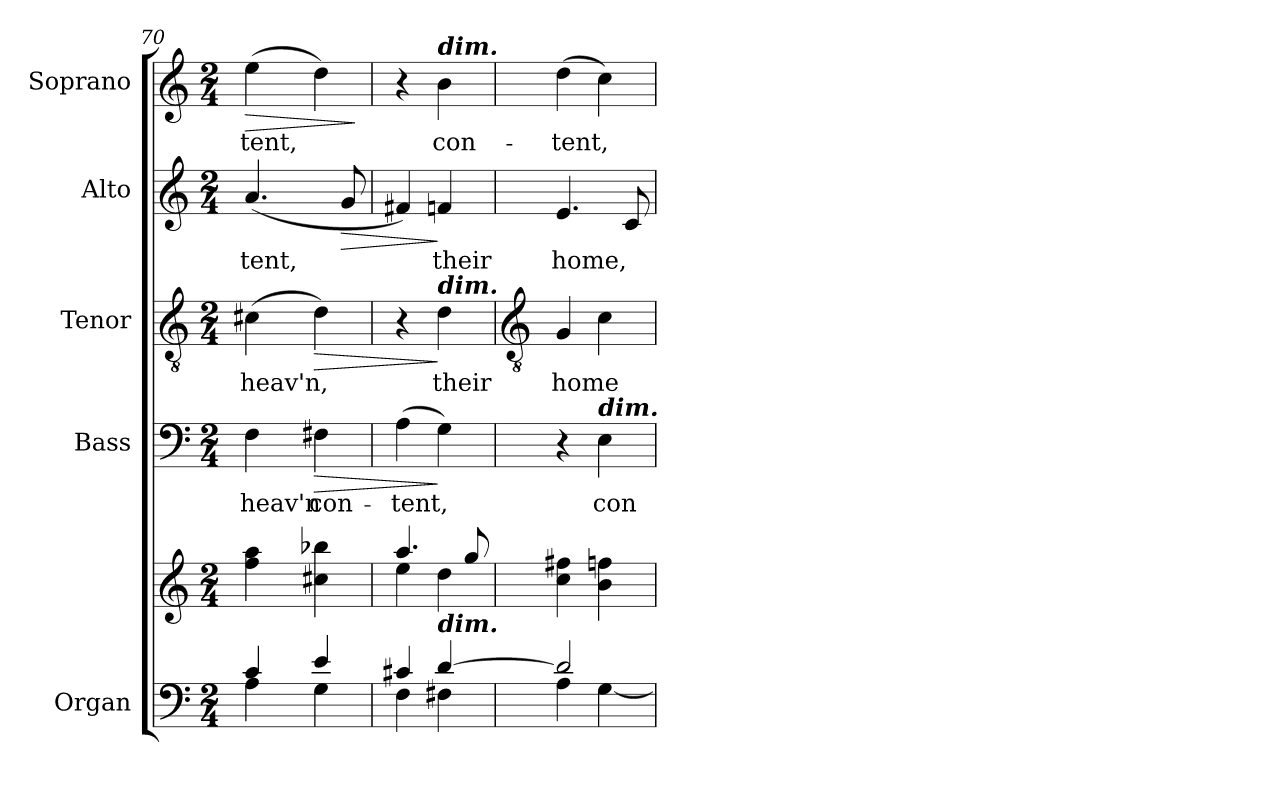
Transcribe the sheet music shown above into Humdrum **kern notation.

**kern	**kern	**kern	**text	**dynam	**kern	**text	**dynam	**kern	**text	**dynam	**kern	**text	**dynam
*part5	*part5	*part4	*part4	*part4	*part3	*part3	*part3	*part2	*part2	*part2	*part1	*part1	*part1
*staff6	*staff5	*staff4	*staff4	*staff4	*staff3	*staff3	*staff3	*staff2	*staff2	*staff2	*staff1	*staff1	*staff1
*I"Organ	*	*I"Bass	*	*	*I"Tenor	*	*	*I"Alto	*	*	*I"Soprano	*	*
*	*	*I'B	*	*	*I'T	*	*	*I'A	*	*	*I'S	*	*
*clefF4	*clefG2	*clefF4	*	*	*clefGv2	*	*	*clefG2	*	*	*clefG2	*	*
*k[]	*k[]	*k[]	*	*	*k[]	*	*	*k[]	*	*	*k[]	*	*
*C:	*C:	*C:	*	*	*C:	*	*	*C:	*	*	*C:	*	*
*M2/4	*M2/4	*M2/4	*	*	*M2/4	*	*	*M2/4	*	*	*M2/4	*	*
=70	=70	=70	=70	=70	=70	=70	=70	=70	=70	=70	=70	=70	=70
*^	*	*	*	*	*	*	*	*	*	*	*	*	*
!	!	!LO:N:vis=1	!	!LO:LY:b	!	!	!LO:LY:b	!	!	!LO:LY:b	!	!	!LO:LY:b	!LO:HP:b
*	*	*^	*	*	*	*	*	*	*	*	*	*	*	*
4c/	4A\	2ryy	4ff\ 4aa\	4F	heav'n	.	(>4c#X	heav'n,	.	(<4.a	-tent,	.	(>4ee	-tent,	>
!	!	!	!	!	!LO:LY:b	!LO:HP:b	!	!	!LO:HP:b	!	!	!	!	!	!
4e/	4G\	.	4cc#X\ 4bb-X\	4F#X	con-	>	4d)	.	>	.	.	.	4dd)	.	.
!	!	!	!	!	!	!	!	!	!	!	!	!LO:HP:b	!	!	!
.	.	.	.	.	.	.	.	.	.	8g	.	>	.	.	.
*v	*v	*	*	*	*	*	*	*	*	*	*	*	*	*	*
*	*v	*v	*	*	*	*	*	*	*	*	*	*	*	*
.	.	.	.	.	.	.	.	.	.	.	.	.	]
=71	=71	=71	=71	=71	=71	=71	=71	=71	=71	=71	=71	=71	=71
*^	*^	*	*	*	*	*	*	*	*	*	*	*	*
!	!	!	!	!	!LO:LY:b	!	!	!	!	!	!	!	!	!	!
4c#X/	4F\	4.aa/	4ee\	(>4A	-tent,	.	4r	.	.	4f#X)	.	.	4r	.	.
!	!	!	!	!	!	!	!	!	!	!	!	!	!LO:TX:a:Bi:t=dim.	!	!
!	!	!	!	!	!	!	!LO:TX:a:Bi:t=dim.	!	!	!	!	!	!	!	!
!LO:TX:a:Bi:t=dim.	!	!	!	!	!	!	!	!	!	!	!	!	!	!	!
!	!	!	!	!	!	!	!	!LO:LY:b	!	!	!LO:LY:b	!	!	!LO:LY:b	!
[4d/	4F#X\	.	4dd\	4G)	.	]	4d	their	]	4fn	their	]	4b	con-	.
.	.	8gg/	.	.	.	.	.	.	.	.	.	.	.	.	.
!!LO:LB:g=z
=72	=72	=72	=72	=72	=72	=72	=72	=72	=72	=72	=72	=72	=72	=72	=72
*	*	*	*	*	*	*	*clefGv2	*	*	*	*	*	*	*	*
!	!	!LO:N:vis=1	!	!	!	!	!	!LO:LY:b	!	!	!LO:LY:b	!	!	!LO:LY:b	!
2d/]	4A\	2ryy	4cc\ 4ff#X\	4r	.	.	4G	home	.	4.e	home,	.	(>4dd	-tent,	.
!	!	!	!	!LO:TX:a:Bi:t=dim.	!	!	!	!	!	!	!	!	!	!	!
!	!	!	!	!	!LO:LY:b	!	!	!	!	!	!	!	!	!	!
.	[4G\	.	4b\ 4ffn\	4E	con-	.	4c	.	.	.	.	.	4cc)	.	.
.	.	.	.	.	.	.	.	.	.	8c	.	.	.	.	.
*v	*v	*	*	*	*	*	*	*	*	*	*	*	*	*	*
*	*v	*v	*	*	*	*	*	*	*	*	*	*	*	*
=	=	=	=	=	=	=	=	=	=	=	=	=	=
*-	*-	*-	*-	*-	*-	*-	*-	*-	*-	*-	*-	*-	*-
